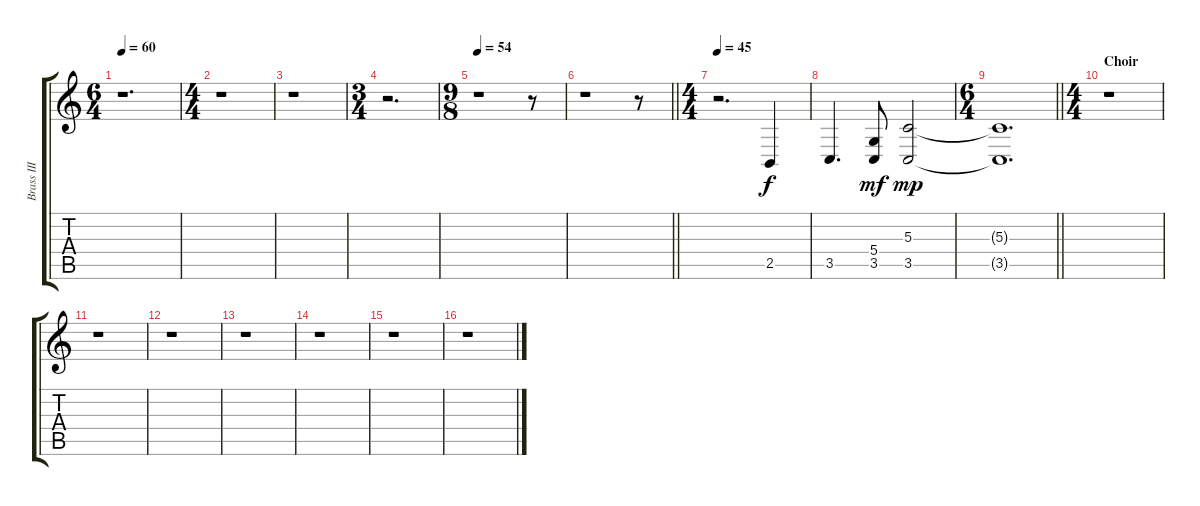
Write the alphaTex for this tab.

\track ("Brass III" "Brass III") {instrument brasssection}
\staff {score tabs}
\tuning (E4 B3 G3 D3 A2 E2) {hide}
\ts (6 4)
\tempo 60
\clef g2
\ks c
r.1{d dy f instrument brasssection} |
\ts (4 4)
r.1 |
r.1 |
\ts (3 4)
r.2{d} |
\ts (9 8)
\tempo 54
r.1 r.8 |
\barLineRight lightlight
r.1 r.8 |
\ts (4 4)
\section ("" "")
\tempo 45
r.2{d} 2.5.4 |
3.5.4{d} (5.4 3.5).8{dy mf} (5.3 3.5).2{dy mp} |
\ts (6 4)
\barLineRight lightlight
(5.3{t} 3.5{t}).1{d volume 4} |
\ts (4 4)
\section ("" "Choir")
r.1 |
r.1 |
r.1 |
r.1 |
r.1 |
r.1 |
r.1
